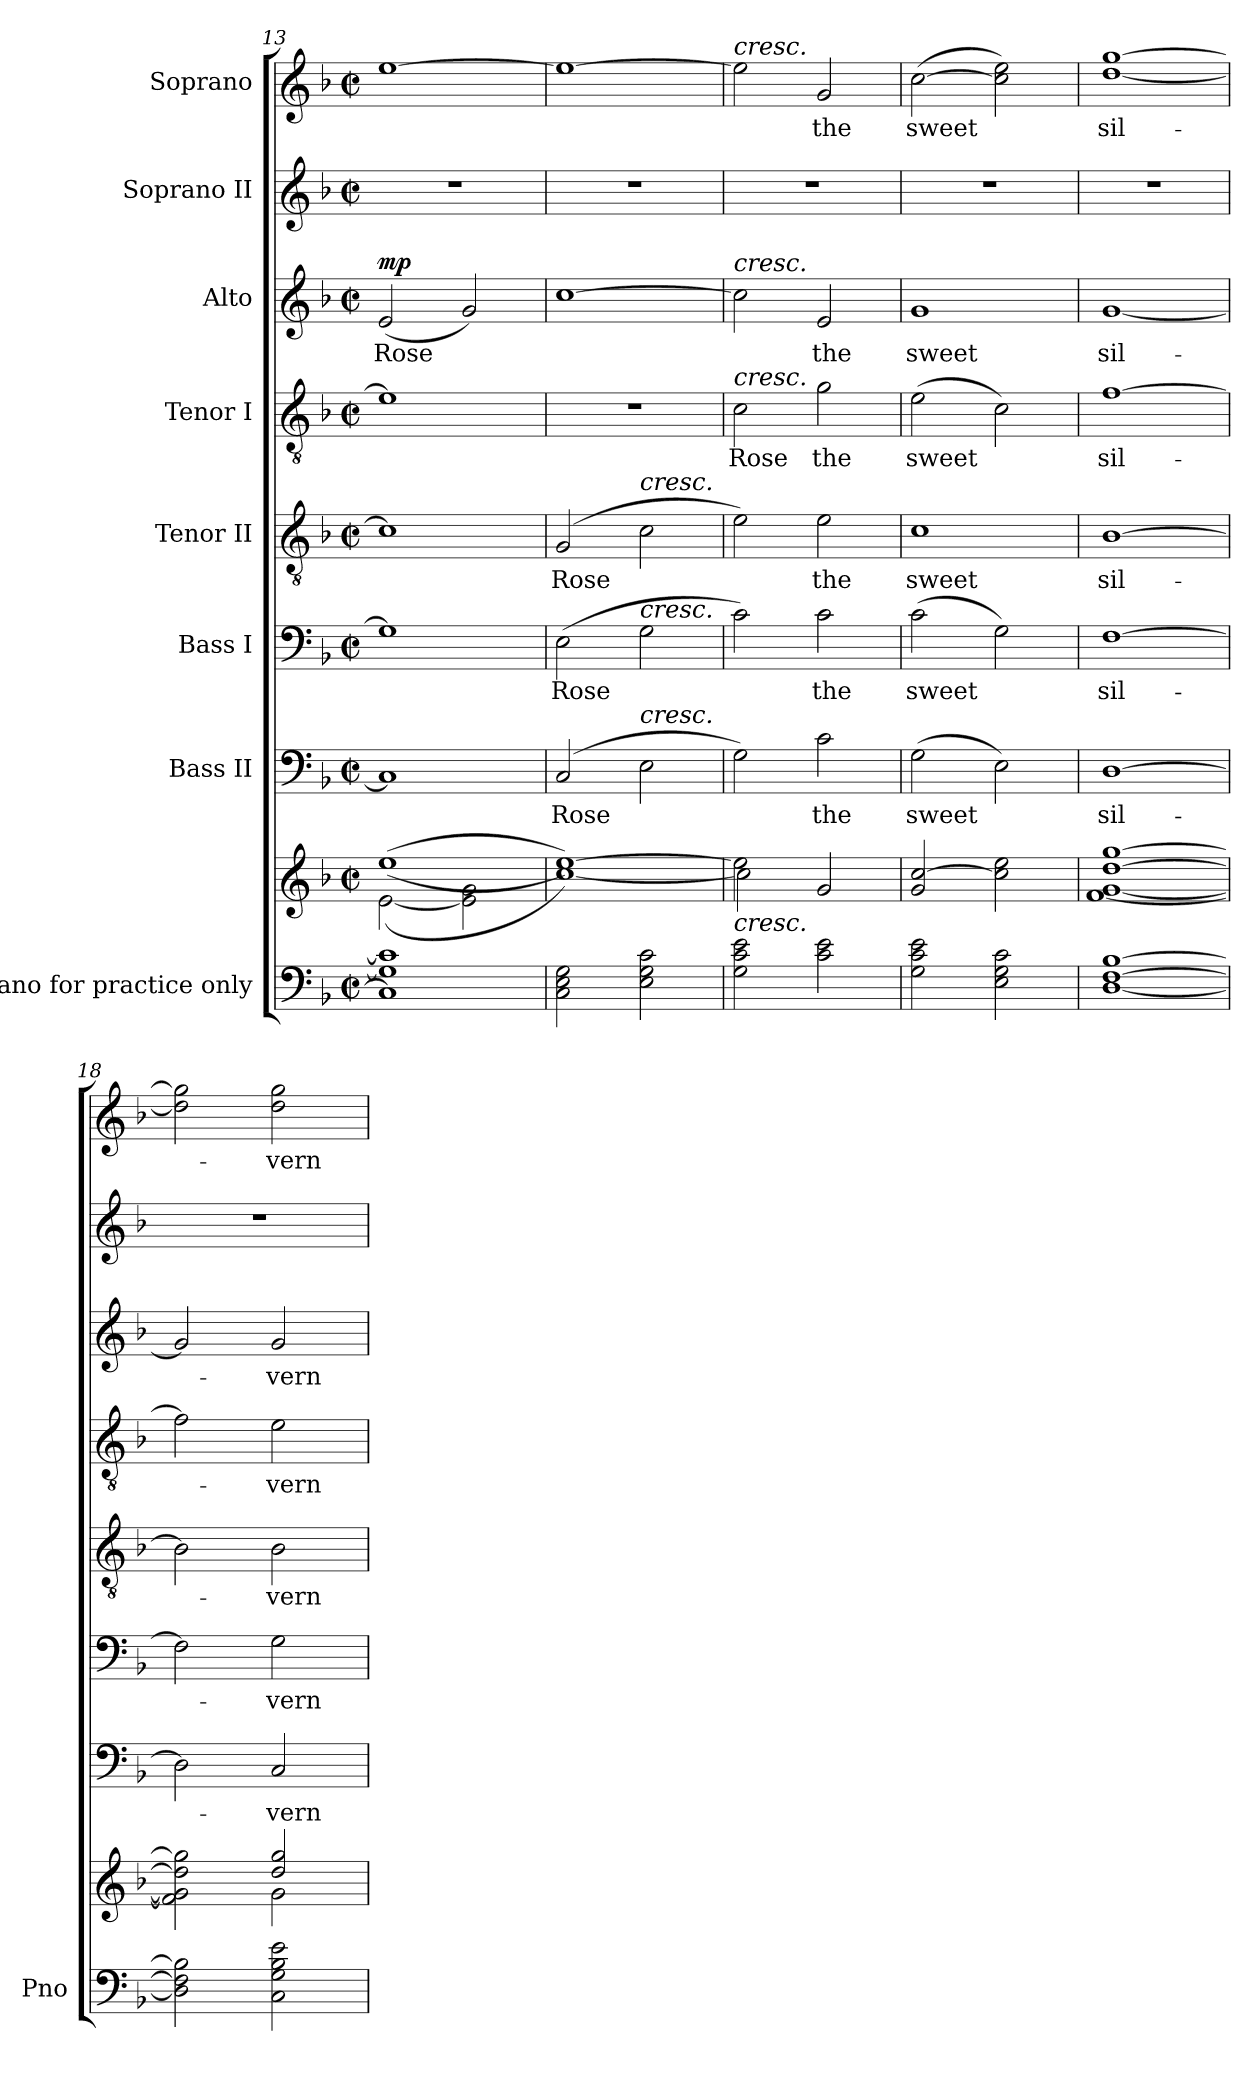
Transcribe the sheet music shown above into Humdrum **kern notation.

**kern	**kern	**kern	**text	**kern	**text	**kern	**text	**kern	**text	**kern	**text	**dynam	**kern	**kern	**text
*part8	*part8	*part7	*part7	*part6	*part6	*part5	*part5	*part4	*part4	*part3	*part3	*part3	*part2	*part1	*part1
*staff9	*staff8	*staff7	*staff7	*staff6	*staff6	*staff5	*staff5	*staff4	*staff4	*staff3	*staff3	*staff3	*staff2	*staff1	*staff1
*I"Piano for practice only	*	*I"Bass II	*	*I"Bass I	*	*I"Tenor II	*	*I"Tenor I	*	*I"Alto	*	*	*I"Soprano II	*I"Soprano	*
*I'Pno	*	*	*	*	*	*	*	*	*	*	*	*	*	*	*
*clefF4	*clefG2	*clefF4	*	*clefF4	*	*clefGv2	*	*clefGv2	*	*clefG2	*	*	*clefG2	*clefG2	*
*k[b-]	*k[b-]	*k[b-]	*	*k[b-]	*	*k[b-]	*	*k[b-]	*	*k[b-]	*	*	*k[b-]	*k[b-]	*
*M2/2	*M2/2	*M2/2	*	*M2/2	*	*M2/2	*	*M2/2	*	*M2/2	*	*	*M2/2	*M2/2	*
*met(c|)	*met(c|)	*met(c|)	*	*met(c|)	*	*met(c|)	*	*met(c|)	*	*met(c|)	*	*	*met(c|)	*met(c|)	*
=13	=13	=13	=13	=13	=13	=13	=13	=13	=13	=13	=13	=13	=13	=13	=13
*^	*^	*	*	*	*	*	*	*	*	*	*	*	*	*	*
!	!	!	!	!	!	!	!	!	!	!	!	!	!LO:LY:b	!LO:DY:a	!	!	!
1G] 1c]	1C]	((1ee	([2e\	1C]	.	1G]	.	1c]	.	1e]	.	(>2e/	Rose	mp	1r	[1ee	.
.	.	.	2e\] 2g\	.	.	.	.	.	.	.	.	2g/)	.	.	.	.	.
*v	*v	*	*	*	*	*	*	*	*	*	*	*	*	*	*	*	*
!!LO:PB:g=z
=14	=14	=14	=14	=14	=14	=14	=14	=14	=14	=14	=14	=14	=14	=14	=14	=14
!	!	!	!	!LO:LY:b	!	!LO:LY:b	!	!LO:LY:b	!	!	!	!	!	!	!	!
2C\ 2E\ 2G\	[1ee))	[1cc)	(2C/	Rose	(2E\	Rose	(2G/	Rose	1r	.	[1cc	.	.	1r	1ee_	.
!	!	!	!	!	!	!	!LO:TX:a:i:t=cresc.	!	!	!	!	!	!	!	!	!
!	!	!	!	!	!LO:TX:a:i:t=cresc.	!	!	!	!	!	!	!	!	!	!	!
!	!	!	!LO:TX:a:i:t=cresc.	!	!	!	!	!	!	!	!	!	!	!	!	!
2E\ 2G\ 2c\	.	.	2E\	.	2G\	.	2c\	.	.	.	.	.	.	.	.	.
=15	=15	=15	=15	=15	=15	=15	=15	=15	=15	=15	=15	=15	=15	=15	=15	=15
!	!	!	!	!	!	!	!	!	!	!	!	!	!	!	!LO:TX:a:i:t=cresc.	!
!	!	!	!	!	!	!	!	!	!	!	!LO:TX:a:i:t=cresc.	!	!	!	!	!
!	!	!	!	!	!	!	!	!	!LO:TX:a:i:t=cresc.	!	!	!	!	!	!	!
!	!LO:TX:b:i:t=cresc.	!	!	!	!	!	!	!	!	!	!	!	!	!	!	!
!	!	!	!	!	!	!	!	!	!	!LO:LY:b	!	!	!	!	!	!
2G\ 2c\ 2e\	2ee\]	2cc\]	2G\)	.	2c\)	.	2e\)	.	2c\	Rose	2cc\]	.	.	1r	2ee\]	.
!	!	!	!	!LO:LY:b	!	!LO:LY:b	!	!LO:LY:b	!	!LO:LY:b	!	!LO:LY:b	!	!	!	!LO:LY:b
2c\ 2e\	2g/	2ryy	2c\	the	2c\	the	2e\	the	2g\	the	2e/	the	.	.	2g/	the
=16	=16	=16	=16	=16	=16	=16	=16	=16	=16	=16	=16	=16	=16	=16	=16	=16
!	!	!	!	!LO:LY:b	!	!LO:LY:b	!	!LO:LY:b	!	!LO:LY:b	!	!LO:LY:b	!	!	!	!LO:LY:b
*	*v	*v	*	*	*	*	*	*	*	*	*	*	*	*	*	*
2G\ 2c\ 2e\	2g/ [<2cc/	(2G\	-sweet	(2c\	sweet	1c	sweet	(2e\	sweet	1g	sweet	.	1r	(>[<2cc\	sweet
2E\ 2G\ 2c\	2cc\] 2ee\	2E\)	.	2G\)	.	.	.	2c\)	.	.	.	.	.	2cc\] 2ee\)	.
=17	=17	=17	=17	=17	=17	=17	=17	=17	=17	=17	=17	=17	=17	=17	=17
!	!	!	!LO:LY:b	!	!LO:LY:b	!	!LO:LY:b	!	!LO:LY:b	!	!LO:LY:b	!	!	!	!LO:LY:b
[1D [1F [1B-	[1f [1g [1dd [1gg	[1D	sil-	[1F	sil-	[1B-	sil-	[1f	sil-	[1g	sil-	.	1r	[1dd [1gg	sil-
=18	=18	=18	=18	=18	=18	=18	=18	=18	=18	=18	=18	=18	=18	=18	=18
*	*^	*	*	*	*	*	*	*	*	*	*	*	*	*	*
2D\] 2F\] 2B-\]	2f\] 2g\] 2dd\] 2gg\]	2ryy	2D\]	.	2F\]	.	2B-\]	.	2f\]	.	2g/]	.	.	1r	2dd\] 2gg\]	.
!	!	!	!	!LO:LY:b	!	!LO:LY:b	!	!LO:LY:b	!	!LO:LY:b	!	!LO:LY:b	!	!	!	!LO:LY:b
2C\ 2G\ 2B-\ 2e\	2dd/ 2gg/	2g\	2C/	-vern	2G\	-vern	2B-\	-vern	2e\	-vern	2g/	-vern	.	.	2dd\ 2gg\	-vern
*	*v	*v	*	*	*	*	*	*	*	*	*	*	*	*	*	*
=	=	=	=	=	=	=	=	=	=	=	=	=	=	=	=
*-	*-	*-	*-	*-	*-	*-	*-	*-	*-	*-	*-	*-	*-	*-	*-
